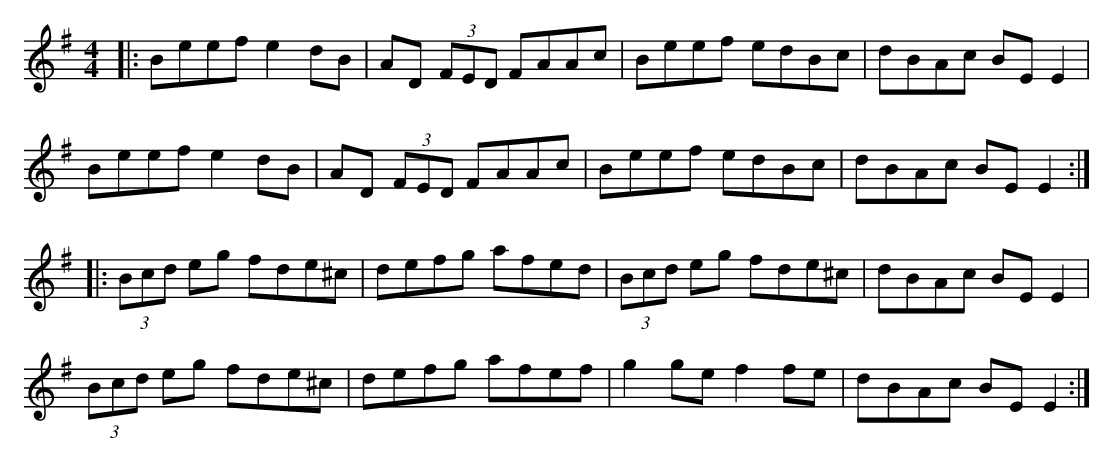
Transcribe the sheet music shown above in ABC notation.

X:1
M:4/4
K:Emin
|:Beef e2dB|AD (3FED FAAc|Beef edBc|dBAc BEE2|
Beef e2dB|AD (3FED FAAc|Beef edBc|dBAc BEE2:|
|:(3Bcd eg fde^c|defg afed|(3Bcd eg fde^c|dBAc BEE2|
(3Bcd eg fde^c|defg afef|g2ge f2fe|dBAc BEE2:|
